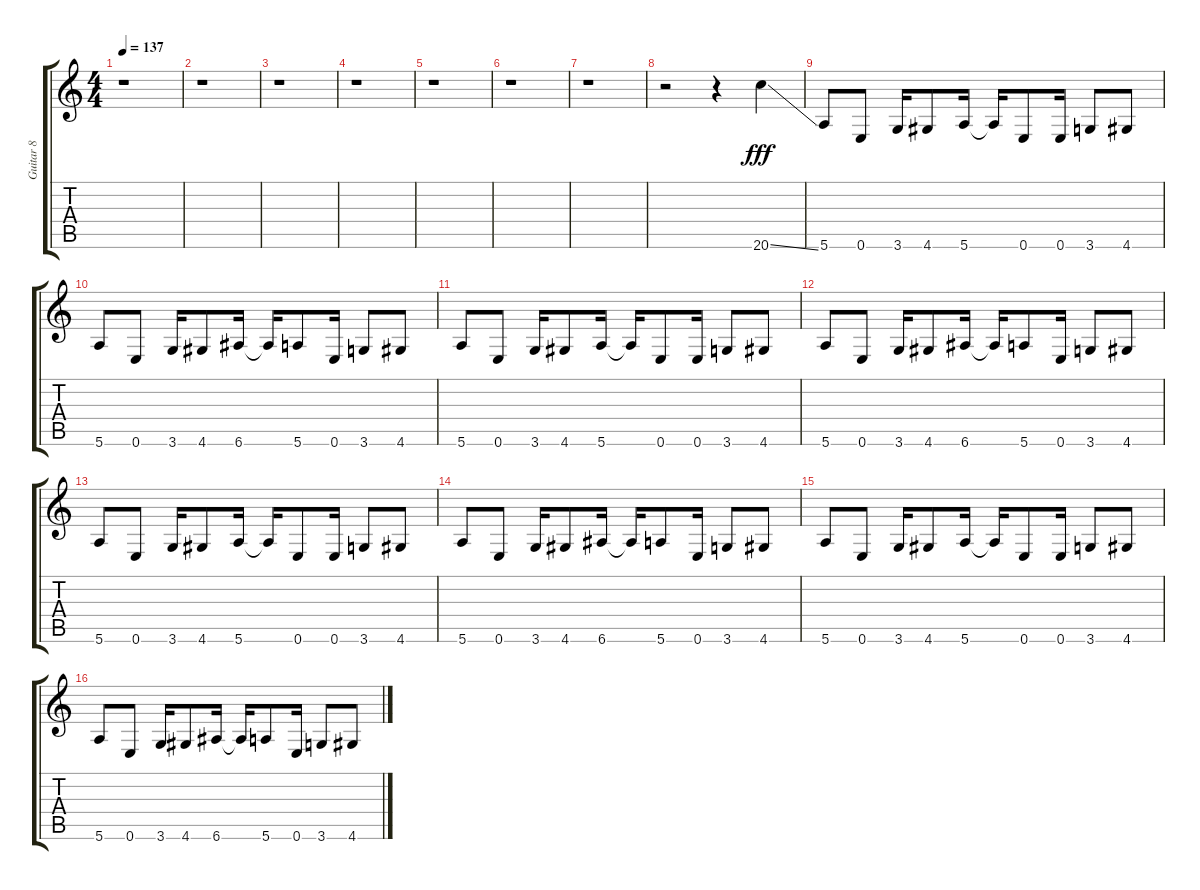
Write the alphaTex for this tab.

\track ("Guitar 8" "Guitar 8") {instrument distortionguitar}
\staff {score tabs}
\tuning (E4 B3 G3 D3 A2 E2) {hide}
\ts (4 4)
\tempo 137
\clef g2
\ks c
r.1{dy fff} |
r.1 |
r.1 |
r.1 |
r.1 |
r.1 |
r.1 |
r.2 r.4 20.6{ss}.4 |
5.6.8 0.6.8 3.6.16 4.6.8 5.6.16 5.6{t}.16 0.6.8 0.6.16 3.6.8 4.6.8 |
5.6.8 0.6.8 3.6.16 4.6.8 6.6.16 6.6{t}.16 5.6.8 0.6.16 3.6.8 4.6.8 |
5.6.8 0.6.8 3.6.16 4.6.8 5.6.16 5.6{t}.16 0.6.8 0.6.16 3.6.8 4.6.8 |
5.6.8 0.6.8 3.6.16 4.6.8 6.6.16 6.6{t}.16 5.6.8 0.6.16 3.6.8 4.6.8 |
5.6.8 0.6.8 3.6.16 4.6.8 5.6.16 5.6{t}.16 0.6.8 0.6.16 3.6.8 4.6.8 |
5.6.8 0.6.8 3.6.16 4.6.8 6.6.16 6.6{t}.16 5.6.8 0.6.16 3.6.8 4.6.8 |
5.6.8 0.6.8 3.6.16 4.6.8 5.6.16 5.6{t}.16 0.6.8 0.6.16 3.6.8 4.6.8 |
5.6.8 0.6.8 3.6.16 4.6.8 6.6.16 6.6{t}.16 5.6.8 0.6.16 3.6.8 4.6.8
